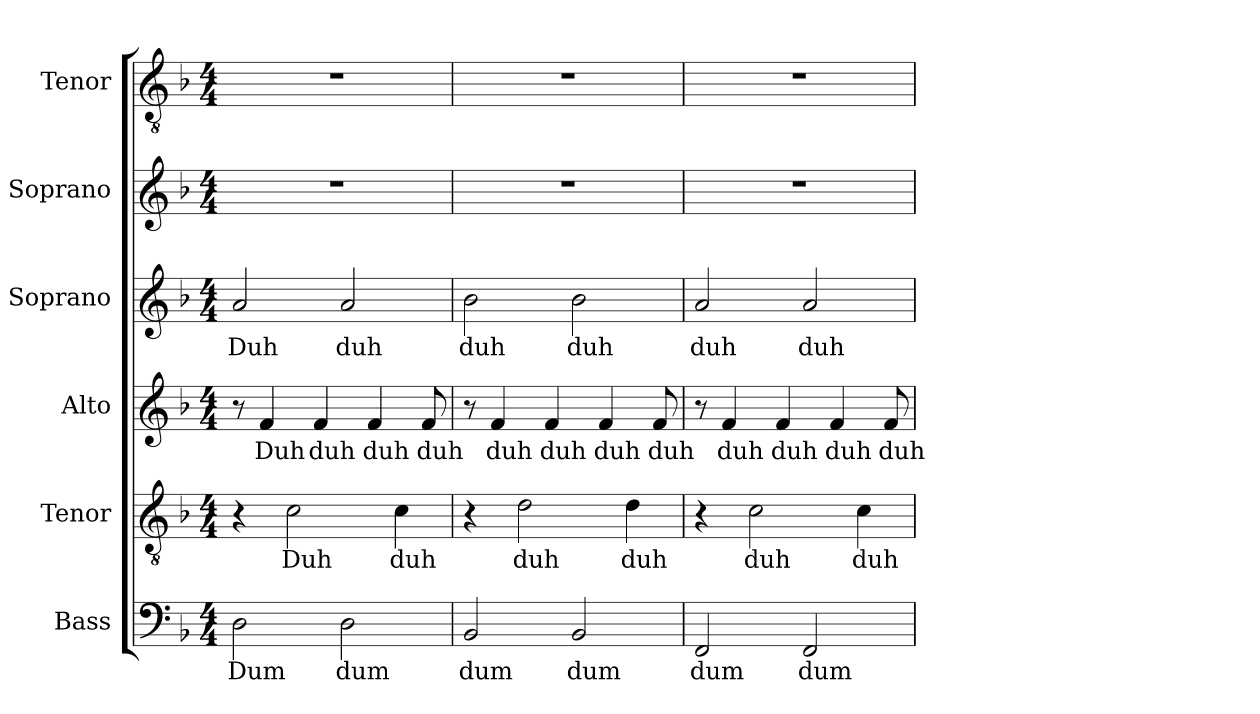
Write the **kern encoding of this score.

**kern	**text	**kern	**text	**kern	**text	**kern	**text	**kern	**kern
*part6	*part6	*part5	*part5	*part4	*part4	*part3	*part3	*part2	*part1
*staff6	*staff6	*staff5	*staff5	*staff4	*staff4	*staff3	*staff3	*staff2	*staff1
*I"Bass	*	*I"Tenor	*	*I"Alto	*	*I"Soprano	*	*I"Soprano	*I"Tenor
*I'B.	*	*I'T.	*	*I'A.	*	*I'S.	*	*I'S.	*I'T.
*clefF4	*	*clefGv2	*	*clefG2	*	*clefG2	*	*clefG2	*clefGv2
*k[b-]	*	*k[b-]	*	*k[b-]	*	*k[b-]	*	*k[b-]	*k[b-]
*M4/4	*	*M4/4	*	*M4/4	*	*M4/4	*	*M4/4	*M4/4
*MM70	*	*MM70	*	*MM70	*	*MM70	*	*MM70	*MM70
=1	=1	=1	=1	=1	=1	=1	=1	=1	=1
!	!LO:LY:b	!	!	!	!	!	!LO:LY:b	!	!
2D\	Dum	4r	.	8r	.	2a/	Duh	1r	1r
!	!	!	!	!	!LO:LY:b	!	!	!	!
.	.	.	.	4f/	Duh	.	.	.	.
!	!	!	!LO:LY:b	!	!	!	!	!	!
.	.	2c\	Duh	.	.	.	.	.	.
!	!	!	!	!	!LO:LY:b	!	!	!	!
.	.	.	.	4f/	duh	.	.	.	.
!	!LO:LY:b	!	!	!	!	!	!LO:LY:b	!	!
2D\	dum	.	.	.	.	2a/	duh	.	.
!	!	!	!	!	!LO:LY:b	!	!	!	!
.	.	.	.	4f/	duh	.	.	.	.
!	!	!	!LO:LY:b	!	!	!	!	!	!
.	.	4c\	duh	.	.	.	.	.	.
!	!	!	!	!	!LO:LY:b	!	!	!	!
.	.	.	.	8f/	duh	.	.	.	.
=2	=2	=2	=2	=2	=2	=2	=2	=2	=2
!	!LO:LY:b	!	!	!	!	!	!LO:LY:b	!	!
2BB-/	dum	4r	.	8r	.	2b-\	duh	1r	1r
!	!	!	!	!	!LO:LY:b	!	!	!	!
.	.	.	.	4f/	duh	.	.	.	.
!	!	!	!LO:LY:b	!	!	!	!	!	!
.	.	2d\	duh	.	.	.	.	.	.
!	!	!	!	!	!LO:LY:b	!	!	!	!
.	.	.	.	4f/	duh	.	.	.	.
!	!LO:LY:b	!	!	!	!	!	!LO:LY:b	!	!
2BB-/	dum	.	.	.	.	2b-\	duh	.	.
!	!	!	!	!	!LO:LY:b	!	!	!	!
.	.	.	.	4f/	duh	.	.	.	.
!	!	!	!LO:LY:b	!	!	!	!	!	!
.	.	4d\	duh	.	.	.	.	.	.
!	!	!	!	!	!LO:LY:b	!	!	!	!
.	.	.	.	8f/	duh	.	.	.	.
=3	=3	=3	=3	=3	=3	=3	=3	=3	=3
!	!LO:LY:b	!	!	!	!	!	!LO:LY:b	!	!
2FF/	dum	4r	.	8r	.	2a/	duh	1r	1r
!	!	!	!	!	!LO:LY:b	!	!	!	!
.	.	.	.	4f/	duh	.	.	.	.
!	!	!	!LO:LY:b	!	!	!	!	!	!
.	.	2c\	duh	.	.	.	.	.	.
!	!	!	!	!	!LO:LY:b	!	!	!	!
.	.	.	.	4f/	duh	.	.	.	.
!	!LO:LY:b	!	!	!	!	!	!LO:LY:b	!	!
2FF/	dum	.	.	.	.	2a/	duh	.	.
!	!	!	!	!	!LO:LY:b	!	!	!	!
.	.	.	.	4f/	duh	.	.	.	.
!	!	!	!LO:LY:b	!	!	!	!	!	!
.	.	4c\	duh	.	.	.	.	.	.
!	!	!	!	!	!LO:LY:b	!	!	!	!
.	.	.	.	8f/	duh	.	.	.	.
=	=	=	=	=	=	=	=	=	=
*-	*-	*-	*-	*-	*-	*-	*-	*-	*-
